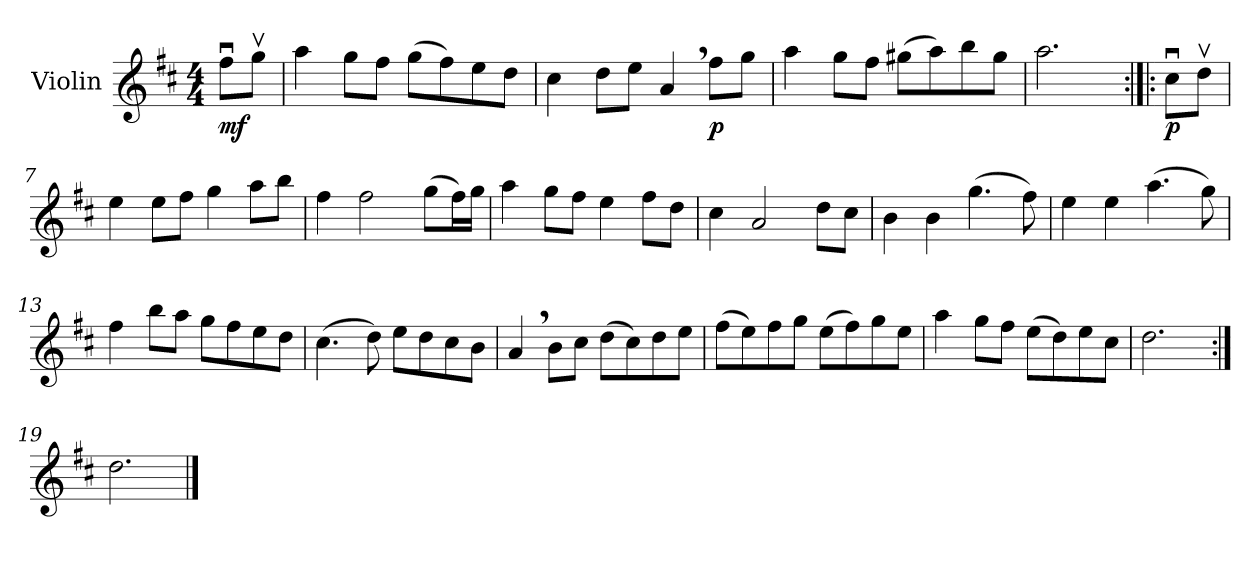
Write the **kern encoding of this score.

**kern	**dynam
*part1	*part1
*staff1	*staff1
*I"Violin	*
*I'Vln.	*
*clefG2	*
*k[f#c#]	*
*D:	*
*M4/4	*
=1	=1
!	!LO:DY:b
8ff#u\L	mf
8ggv\J	.
=2	=2
4aa\	.
8gg\L	.
8ff#\J	.
(8gg\L	.
8ff#\)	.
8ee\	.
8dd\J	.
=3	=3
4cc#\	.
8dd\L	.
8ee\J	.
4a,/	.
!	!LO:DY:b
8ff#\L	p
8gg\J	.
=4	=4
4aa\	.
8gg\L	.
8ff#\J	.
(8gg#X\L	.
8aa\)	.
8bb\	.
8gg#\J	.
=5	=5
2.aa\	.
=6:|!|:	=6:|!|:
!	!LO:DY:b
8cc#u\L	p
8ddv\J	.
=7	=7
4ee\	.
8ee\L	.
8ff#\J	.
4gg\	.
8aa\L	.
8bb\J	.
!!LO:LB:g=z
=8	=8
4ff#\	.
2ff#\	.
(8gg\L	.
16ff#\L)	.
16gg\JJ	.
=9	=9
4aa\	.
8gg\L	.
8ff#\J	.
4ee\	.
8ff#\L	.
8dd\J	.
=10	=10
4cc#\	.
2a/	.
8dd\L	.
8cc#\J	.
=11	=11
4b\	.
4b\	.
(4.gg\	.
8ff#\)	.
=12	=12
4ee\	.
4ee\	.
(4.aa\	.
8gg\)	.
=13	=13
4ff#\	.
8bb\L	.
8aa\J	.
8gg\L	.
8ff#\	.
8ee\	.
8dd\J	.
=14	=14
(4.cc#\	.
8dd\)	.
8ee\L	.
8dd\	.
8cc#\	.
8b\J	.
!!LO:LB:g=z
=15	=15
4a,/	.
8b\L	.
8cc#\J	.
(8dd\L	.
8cc#\)	.
8dd\	.
8ee\J	.
=16	=16
(8ff#\L	.
8ee\)	.
8ff#\	.
8gg\J	.
(8ee\L	.
8ff#\)	.
8gg\	.
8ee\J	.
=17	=17
4aa\	.
8gg\L	.
8ff#\J	.
(8ee\L	.
8dd\)	.
8ee\	.
8cc#\J	.
=18	=18
2.dd\	.
=19:|!	=19:|!
2.dd\	.
==	==
*-	*-
